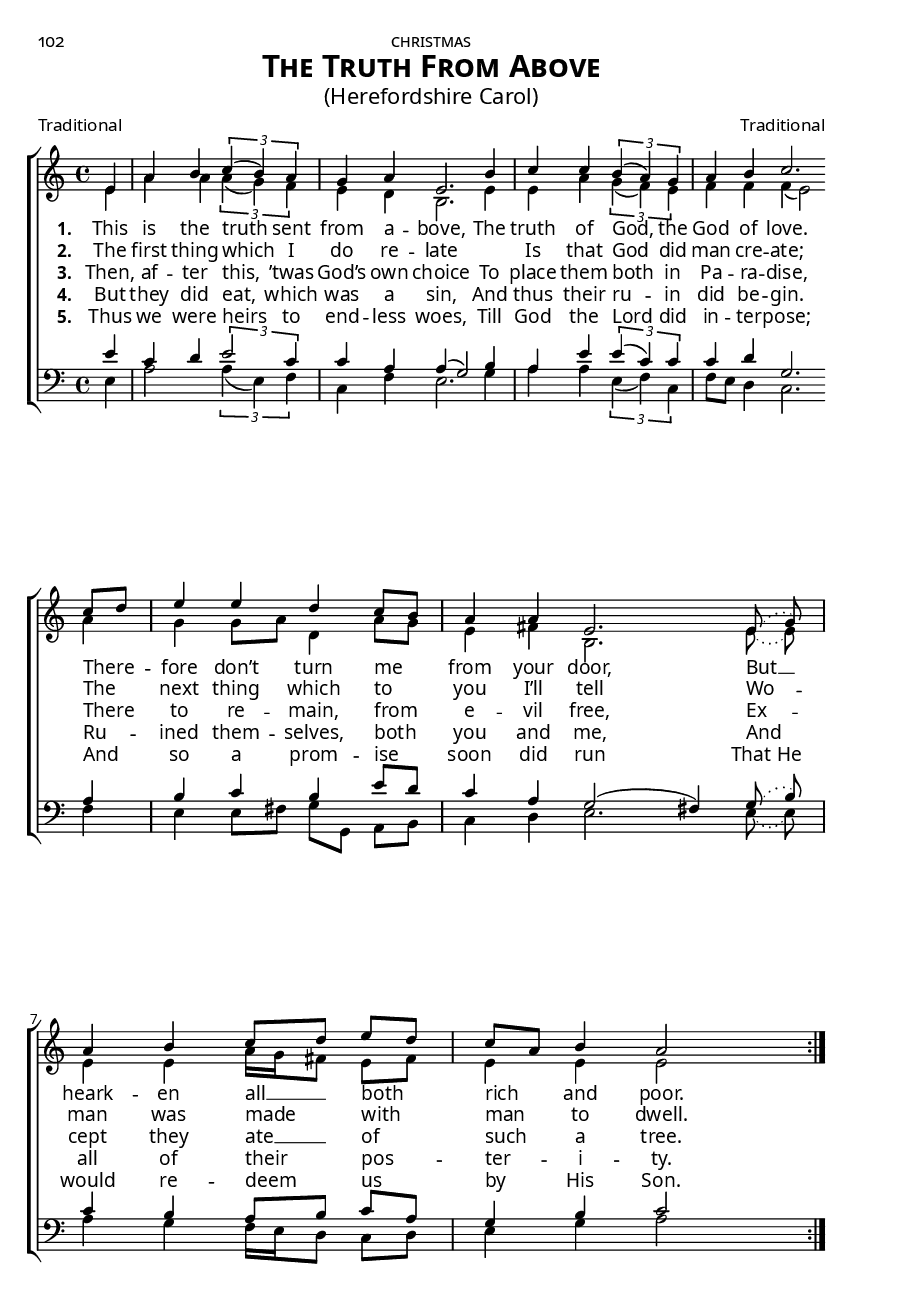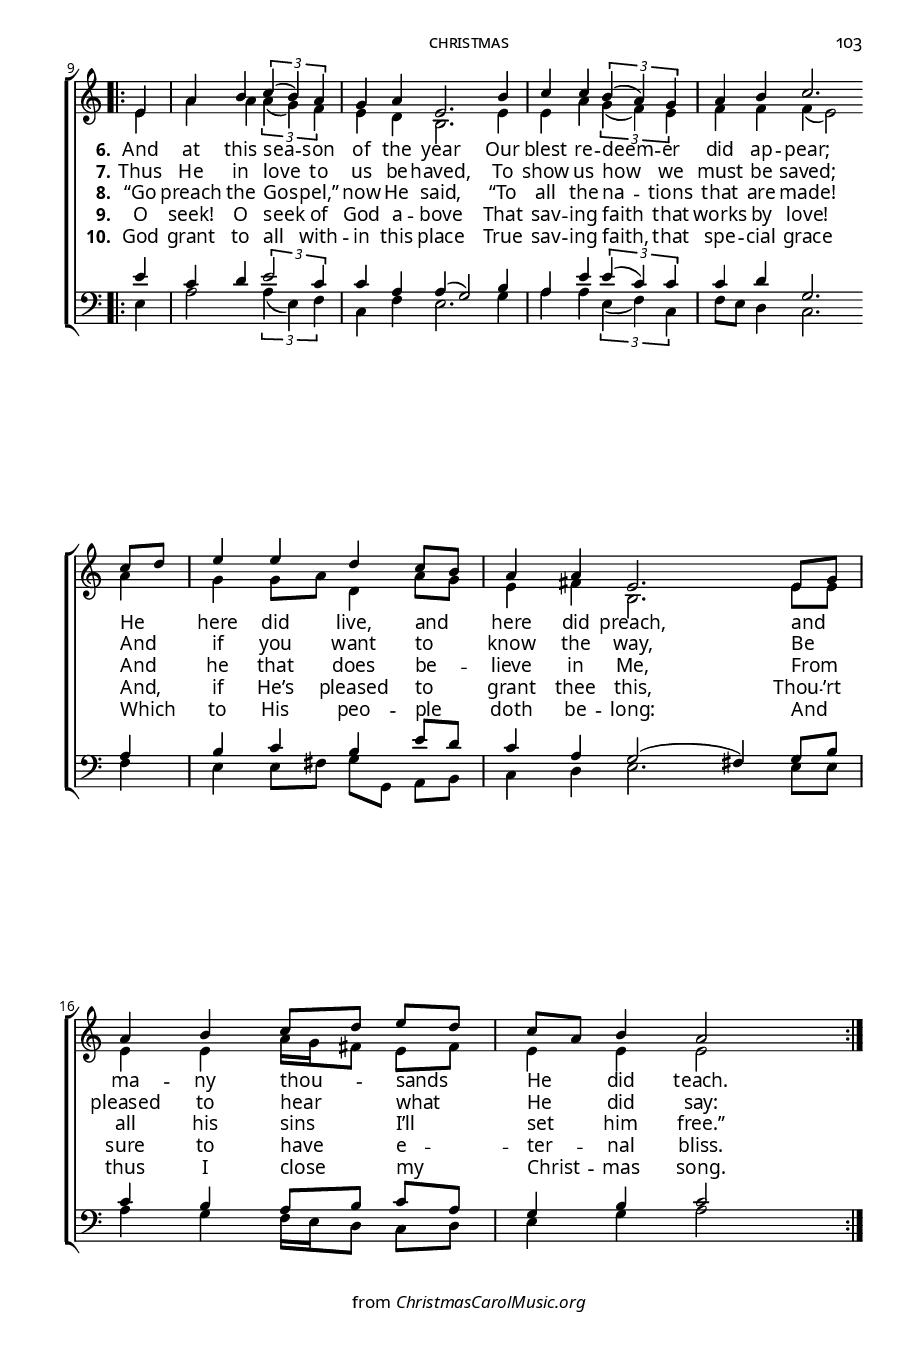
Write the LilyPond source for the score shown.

\version "2.14.2"
\include "../util.ly"
\header {
  title = \markup{\override #'(font-name . "Garamond Premier Pro Semibold"){ \abs-fontsize #15 \smallCapsOldStyle"The Truth From Above"}}
  subtitle = \markup{\override #'(font-name . "Garamond Premier Pro"){ \abs-fontsize #10.5 "(Herefordshire Carol)"}}
  poet = \markup\oldStyleNum"Traditional"
  composer = \markup\oldStyleNum"Traditional"  
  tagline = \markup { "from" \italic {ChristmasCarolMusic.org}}
}
\paper {
  %print-all-headers = ##t
  paper-height = 9\in
  paper-width = 6\in
  indent = 0\in
  %system-system-spacing = #'((basic-distance . 10) (padding . 0))
  system-system-spacing =
    #'((basic-distance . 0)
       (minimum-distance . 0)
       (padding . -5)
       (stretchability . 100))
  ragged-last-bottom = ##f
  ragged-bottom = ##f
  two-sided = ##t
  inner-margin = 0.5\in
  outer-margin = 0.25\in
  top-margin = 0.25\in
  bottom-margin = 0.25\in
  first-page-number = #102
  print-first-page-number = ##t
  headerLine = \markup{\override #'(font-name . "Garamond Premier Pro") \smallCapsOldStyle"christmas"}
  oddHeaderMarkup = \markup\fill-line{
     \override #'(font-name . "Garamond Premier Pro")\abs-fontsize #8.5
     \combine 
        \fill-line{"" \on-the-fly #print-page-number-check-first
        \oldStylePageNum""
        }
        \fill-line{\headerLine}
  }
  evenHeaderMarkup = \markup {
     \override #'(font-name . "Garamond Premier Pro")\abs-fontsize #8.5
     \combine
        \on-the-fly #print-page-number-check-first
        \oldStylePageNum""
        \fill-line{\headerLine}
  }
}
#(set-global-staff-size 15) \paper{ #(define fonts (make-pango-font-tree "GoudyOlSt BT" "Garamond Premier Pro" "Garamond Premier Pro" (/ 15 20))) }
global = {
  \key c \major
  \time 4/4
  \autoBeamOff
}

sopMusic = \relative c' {
  \repeat volta 3 {
    \partial 4 e4 |
    a b \times 2/3 { c( b) a} |
    \partial 4*6 g a e2. b'4 |
    c c \times 2/3 {b( a) g} |
    
    \partial 4*6 a b c2. \bar""\break c8[ d] |
    e4 e d c8[ b] |
    \partial 4*6 a4 a e2. \slurDotted e8( g) |
    
    a4 b c8[ d] e[ d] |
    c[ a] b4 a2
  }
  \break
  
  
  \slurSolid
  \repeat volta 2 {
    \partial 4 e4 |
    a b \times 2/3 { c( b) a} |
    \partial 4*6 g a e2. b'4 |
    c c \times 2/3 {b( a) g} |
    
    \partial 4*6 a b c2. \bar""\break c8[ d] |
    e4 e d c8[ b] |
    \partial 4*6 a4 a e2. e8[ g] |
    
    a4 b c8[ d] e[ d] |
    c[ a] b4 a2
  }
}
sopWords = \lyricmode {
  
}

altoMusic = \relative c' {
  e4 |
  a a \times 2/3 {a( g) f} |
  e d b2. e4 |
  e a \times 2/3 {g( f) e} |
  
  f4 f f( e2) a4 |
  g g8[ a] d,4 a'8[ g] |
  e4 fis b,2. \slurDotted e8( e) |
  
  e4 e a16[ g fis8] e[ fis] |
  e4 e e2
  
  
  
  \slurSolid
  e4 |
  a a \times 2/3 {a( g) f} |
  e d b2. e4 |
  e a \times 2/3 {g( f) e} |
  
  f4 f f( e2) a4 |
  g g8[ a] d,4 a'8[ g] |
  e4 fis b,2. e8[ e] |
  
  e4 e a16[ g fis8] e[ fis] |
  e4 e e2
}


altoWords = \lyricmode {
  \dropLyricsXI
  \set stanza = #"1. "
  This is the truth sent from a -- bove,
  The truth of God, the God of love.
  There -- fore don’t turn me from your door,
  But __ heark -- en all __ both rich and poor.
  
  \set stanza = #"6."
  And at this sea -- son of the year
  Our blest re -- deem -- er did ap -- pear;
  He here did live, and here did preach,
  and ma -- ny thou -- sands He did teach.
}
altoWordsII = \lyricmode {
  \dropLyricsXI
%\markup\italic
  \set stanza = #"2. "
  The first thing which I do re -- late
  \skip1
  Is that God did man cre -- ate;
  The next thing which to you I’ll tell
  Wo -- man was made with man to dwell.
  
  \set stanza = #"7."
  Thus He in love to us be -- haved,
  To show us how we must be saved;
  And if you want to know the way,
  Be pleased to hear what He did say:
}
altoWordsIII = \lyricmode {
  \dropLyricsXI
  \set stanza = #"3. "
  Then, af -- ter this, ’twas God’s own choice
  To place them both in Pa -- ra -- dise,
  There to re -- main, from e -- vil free,
  Ex -- cept they ate __ of such a tree.

  \set stanza = #"8."
  “Go preach the Gos -- pel,” now He said,
  “To all the na -- tions that are made!
  And he that does be -- lieve in Me,
  From all his sins I’ll set him free.”

}
altoWordsIV = \lyricmode {
  \dropLyricsXI
  \set stanza = #"4. "
  But they did eat, which was a sin,
  And thus their ru -- in did be -- gin.
  Ru -- ined them -- selves, both you and me,
  And all of their pos -- ter -- i -- ty.
  
  \set stanza = #"9."
  O seek! O seek of God a -- bove
  That sav -- ing faith that works by love!
  And, if He’s pleased to grant thee this,
  \set ignoreMelismata = ##t
  Thou -- ’rt
  \unset ignoreMelismata
  sure to have e -- ter -- nal bliss.
}
altoWordsV = \lyricmode {
  \dropLyricsXI
  \set stanza = #"5. "
  Thus we were heirs to end -- less woes,
  Till God the Lord did in -- ter -- pose;
  And so a prom -- ise soon did run
  \set ignoreMelismata = ##t
  That He
  \unset ignoreMelismata
  would re -- deem us by His Son.
  
  \set stanza = #"10."
  God grant to all with -- in this place
  True sav -- ing faith, that spe -- cial grace
  Which to His peo -- ple doth be -- long:
  And thus I close my Christ -- mas song.

}
altoWordsVI = \lyricmode {
  \set stanza = #"6. "
  \set ignoreMelismata = ##t
}
tenorMusic = \relative c' {
  e4 |
  c d \times 2/3 {e2 c4} |
  c a a( g2) b4 |
  a e' \times 2/3 {e( c) c} |
  
  c d g,2. a4 |
  b c b e8[ d] |
  c4 a g2( fis!4) \slurDotted g8( b) |
  
  c4 b a8[ b] c[ a] |
  g4 b c2
  
  
  \slurSolid
  e4 |
  c d \times 2/3 {e2 c4} |
  c a a( g2) b4 |
  a e' \times 2/3 {e( c) c} |
  
  c d g,2. a4 |
  b c b e8[ d] |
  c4 a g2( fis!4) g8[ b] |
  
  c4 b a8[ b] c[ a] |
  g4 b c2
}
tenorWords = \lyricmode {

}

bassMusic = \relative c {
  e4 |
  a2 \times 2/3 {a4( e) f} |
  c4 f e2. g4 |
  a a \times 2/3 {e( f) c} |
  
  f8[ e] d4 c2. f4 |
  e e8[ fis] g[ g,] a[ b] |
  c4 d e2. \slurDotted e8( e) |
  
  a4 g f16[ e d8] c[ d] |
  e4 g a2
  
  
  
  \slurSolid
  e4 |
  a2 \times 2/3 {a4( e) f} |
  c4 f e2. g4 |
  a a \times 2/3 {e( f) c} |
  
  f8[ e] d4 c2. f4 |
  e e8[ fis] g[ g,] a[ b] |
  c4 d e2. e8[ e] |
  
  a4 g f16[ e d8] c[ d] |
  e4 g a2
}
bassWords = \lyricmode {

}

pianoRH = \relative c' {
  
}
pianoLH = \relative c' {
  
}

\score {
  <<
   \new ChoirStaff <<
    \new Staff = women <<
      \new Voice = "sopranos" { \voiceOne << \global \sopMusic >> }
      \new Voice = "altos" { \voiceTwo << \global \altoMusic >> }
    >>
    \new Lyrics \with { alignAboveContext = #"women" \override VerticalAxisGroup #'nonstaff-relatedstaff-spacing = #'((basic-distance . 1))} \lyricsto "sopranos" \sopWords
    \new Lyrics = "altosVI"  \with { alignBelowContext = #"women" } \lyricsto "sopranos" \altoWordsVI
    \new Lyrics = "altosV"  \with { alignBelowContext = #"women" } \lyricsto "sopranos" \altoWordsV
    \new Lyrics = "altosIV"  \with { alignBelowContext = #"women" } \lyricsto "sopranos" \altoWordsIV
    \new Lyrics = "altosIII"  \with { alignBelowContext = #"women" } \lyricsto "sopranos" \altoWordsIII
    \new Lyrics = "altosII"  \with { alignBelowContext = #"women" } \lyricsto "sopranos" \altoWordsII
    \new Lyrics = "altos"  \with { alignBelowContext = #"women" \override VerticalAxisGroup #'nonstaff-relatedstaff-spacing = #'((padding . -1)) } \lyricsto "sopranos" \altoWords
   \new Staff = men <<
      \clef bass
      \new Voice = "tenors" { \voiceOne << \global \tenorMusic >> }
      \new Voice = "basses" { \voiceTwo << \global \bassMusic >> }
    >>
    \new Lyrics \with { alignAboveContext = #"men" \override VerticalAxisGroup #'nonstaff-relatedstaff-spacing = #'((basic-distance . 1)) } \lyricsto "tenors" \tenorWords
    \new Lyrics \with { alignBelowContext = #"men" \override VerticalAxisGroup #'nonstaff-relatedstaff-spacing = #'((basic-distance . 1)) } \lyricsto "basses" \bassWords
  >>
%    \new PianoStaff << \new Staff { \new Voice { \pianoRH } } \new Staff { \clef "bass" \pianoLH } >>
  >>
  \layout {
    \context {
      \Score
      %\override SpacingSpanner #'base-shortest-duration = #(ly:make-moment 1 8)
      \override SpacingSpanner #'common-shortest-duration = #(ly:make-moment 1 4)
    }
    \context {
      % Remove all empty staves
      % \Staff \RemoveEmptyStaves \override VerticalAxisGroup #'remove-first = ##t
    }
  }
}
